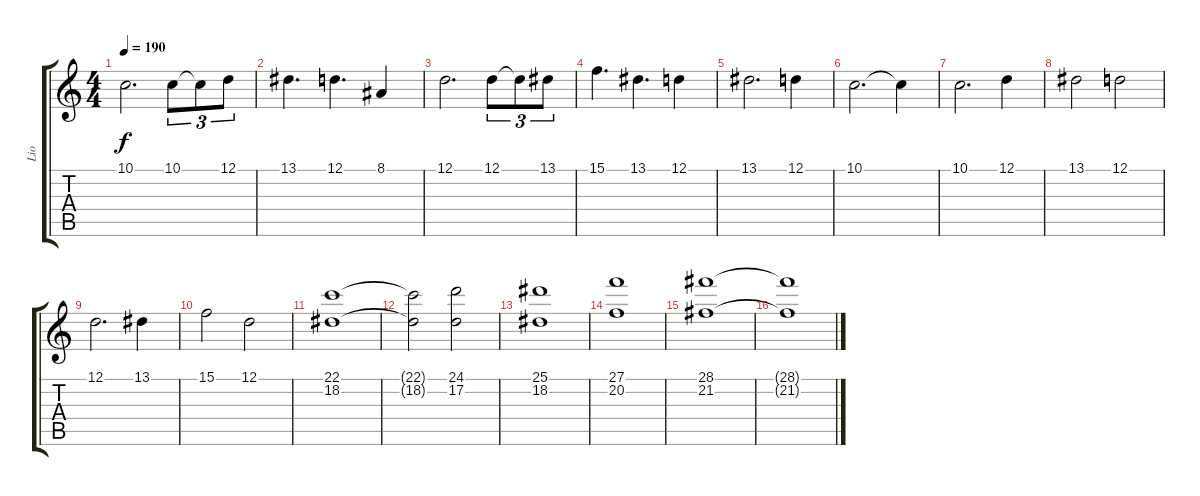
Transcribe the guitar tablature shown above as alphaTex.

\track ("Lio" "Lio") {instrument stringensemble1}
\staff {score tabs}
\tuning (D4 A3 F3 C3 G2 D2) {hide}
\ts (4 4)
\tempo 190
\clef g2
\ks c
10.1.2{d dy f} 10.1.8{tu (3 2)} 10.1{t}.8{tu (3 2)} 12.1.8{tu (3 2)} |
13.1.4{d} 12.1.4{d} 8.1.4 |
12.1.2{d} 12.1.8{tu (3 2)} 12.1{t}.8{tu (3 2)} 13.1.8{tu (3 2)} |
15.1.4{d} 13.1.4{d} 12.1.4 |
13.1.2{d} 12.1.4 |
10.1.2{d} 10.1{t}.4 |
10.1.2{d} 12.1.4 |
13.1.2 12.1.2 |
12.1.2{d} 13.1.4 |
15.1.2 12.1.2 |
(22.1 18.2).1 |
(22.1{t} 18.2{t}).2 (24.1 17.2).2 |
(25.1 18.2).1 |
(27.1 20.2).1 |
(28.1 21.2).1 |
(28.1{t} 21.2{t}).1
